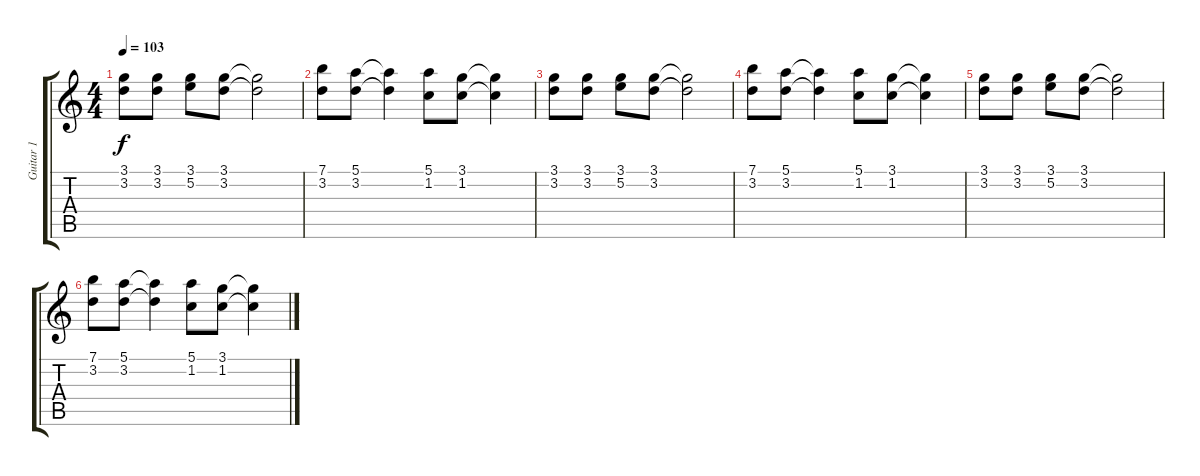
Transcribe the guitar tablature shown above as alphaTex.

\track ("Guitar 1" "Guitar 1") {instrument acousticguitarsteel}
\staff {score tabs}
\tuning (E4 B3 G3 D3 A2 E2) {hide}
\ts (4 4)
\tempo 103
\clef g2
\ks c
(3.1 3.2).8{dy f} (3.1 3.2).8 (3.1 5.2).8 (3.1 3.2).8 (3.1{t} 3.2{t}).2 |
(7.1 3.2).8 (5.1 3.2).8 (5.1{t} 3.2{t}).4 (5.1 1.2).8 (3.1 1.2).8 (3.1{t} 1.2{t}).4 |
(3.1 3.2).8 (3.1 3.2).8 (3.1 5.2).8 (3.1 3.2).8 (3.1{t} 3.2{t}).2 |
(7.1 3.2).8 (5.1 3.2).8 (5.1{t} 3.2{t}).4 (5.1 1.2).8 (3.1 1.2).8 (3.1{t} 1.2{t}).4 |
(3.1 3.2).8 (3.1 3.2).8 (3.1 5.2).8 (3.1 3.2).8 (3.1{t} 3.2{t}).2 |
(7.1 3.2).8 (5.1 3.2).8 (5.1{t} 3.2{t}).4 (5.1 1.2).8 (3.1 1.2).8 (3.1{t} 1.2{t}).4
